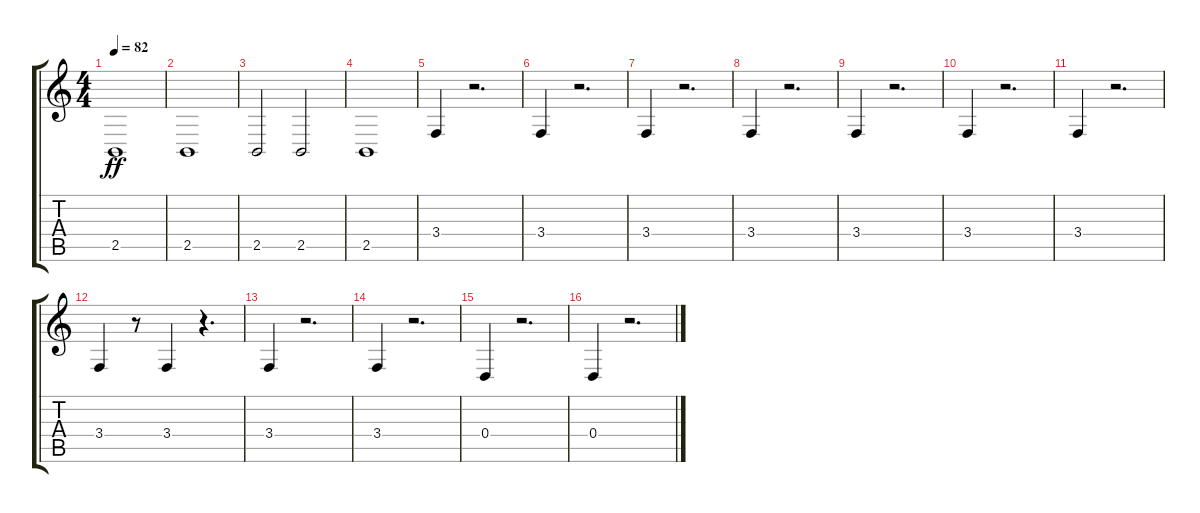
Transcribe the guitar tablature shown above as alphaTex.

\track "" {instrument orchestralharp}
\staff {score tabs}
\tuning (E4 B3 G3 D3 A2 E2) {hide}
\ts (4 4)
\tempo 82
\clef g2
\ks c
2.5.1{dy ff} |
2.5.1 |
2.5.2 2.5.2 |
2.5.1 |
3.4.4 r.2{d} |
3.4.4 r.2{d} |
3.4.4 r.2{d} |
3.4.4 r.2{d} |
3.4.4 r.2{d} |
3.4.4 r.2{d} |
3.4.4 r.2{d} |
3.4.4 r.8 3.4.4 r.4{d} |
3.4.4 r.2{d} |
3.4.4 r.2{d} |
0.4.4 r.2{d} |
0.4.4 r.2{d}
